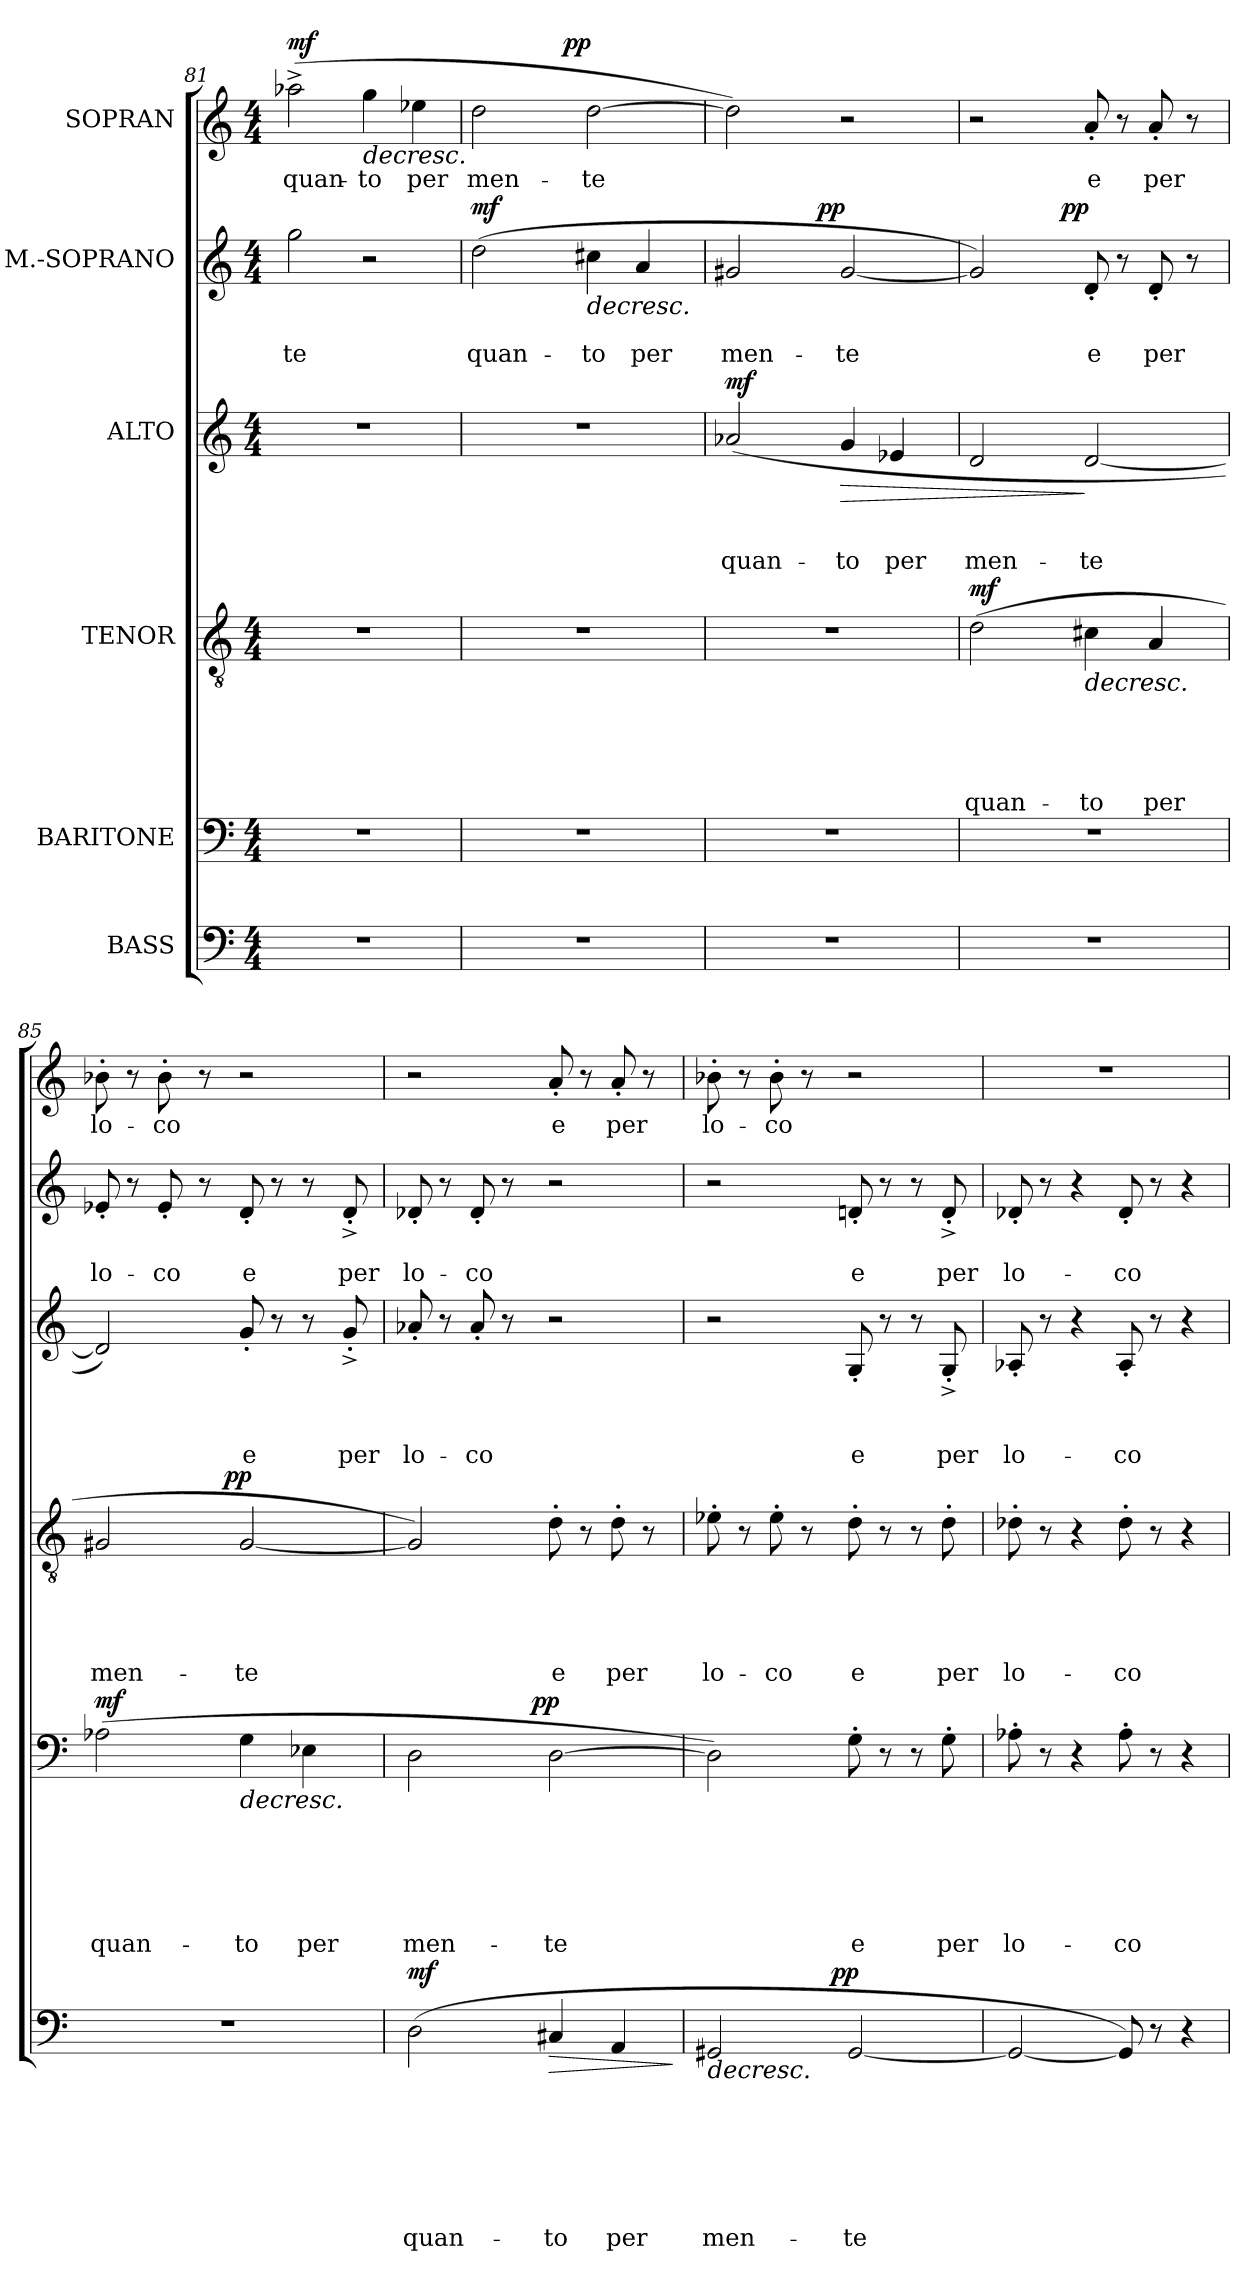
**kern	**text	**text	**text	**text	**text	**text	**text	**dynam	**kern	**text	**text	**text	**text	**text	**text	**dynam	**kern	**text	**text	**text	**text	**text	**dynam	**kern	**text	**text	**text	**dynam	**kern	**text	**text	**dynam	**kern	**text	**dynam
*part6	*part6	*part6	*part6	*part6	*part6	*part6	*part6	*part6	*part5	*part5	*part5	*part5	*part5	*part5	*part5	*part5	*part4	*part4	*part4	*part4	*part4	*part4	*part4	*part3	*part3	*part3	*part3	*part3	*part2	*part2	*part2	*part2	*part1	*part1	*part1
*staff6	*staff6	*staff6	*staff6	*staff6	*staff6	*staff6	*staff6	*staff6	*staff5	*staff5	*staff5	*staff5	*staff5	*staff5	*staff5	*staff5	*staff4	*staff4	*staff4	*staff4	*staff4	*staff4	*staff4	*staff3	*staff3	*staff3	*staff3	*staff3	*staff2	*staff2	*staff2	*staff2	*staff1	*staff1	*staff1
*I"BASS	*	*	*	*	*	*	*	*	*I"BARITONE	*	*	*	*	*	*	*	*I"TENOR	*	*	*	*	*	*	*I"ALTO	*	*	*	*	*I"M.-SOPRANO	*	*	*	*I"SOPRAN	*	*
!!LO:LB:g=z
*clefF4	*	*	*	*	*	*	*	*	*clefF4	*	*	*	*	*	*	*	*clefGv2	*	*	*	*	*	*	*clefG2	*	*	*	*	*clefG2	*	*	*	*clefG2	*	*
*k[]	*	*	*	*	*	*	*	*	*k[]	*	*	*	*	*	*	*	*k[]	*	*	*	*	*	*	*k[]	*	*	*	*	*k[]	*	*	*	*k[]	*	*
*C:	*	*	*	*	*	*	*	*	*C:	*	*	*	*	*	*	*	*C:	*	*	*	*	*	*	*C:	*	*	*	*	*C:	*	*	*	*C:	*	*
*M4/4	*	*	*	*	*	*	*	*	*M4/4	*	*	*	*	*	*	*	*M4/4	*	*	*	*	*	*	*M4/4	*	*	*	*	*M4/4	*	*	*	*M4/4	*	*
=81	=81	=81	=81	=81	=81	=81	=81	=81	=81	=81	=81	=81	=81	=81	=81	=81	=81	=81	=81	=81	=81	=81	=81	=81	=81	=81	=81	=81	=81	=81	=81	=81	=81	=81	=81
!	!	!	!	!	!	!	!	!	!	!	!	!	!	!	!	!	!	!	!	!	!	!	!	!	!	!	!	!	!	!	!LO:LY:b	!	!	!LO:LY:b	!LO:DY:a
1r	.	.	.	.	.	.	.	.	1r	.	.	.	.	.	.	.	1r	.	.	.	.	.	.	1r	.	.	.	.	2gg\	.	-te	.	(>2aa-X^>\	quan-	mf
!	!	!	!	!	!	!	!	!	!	!	!	!	!	!	!	!	!	!	!	!	!	!	!	!	!	!	!	!	!	!	!	!	!	!LO:LY:b	!LO:HP:b
.	.	.	.	.	.	.	.	.	.	.	.	.	.	.	.	.	.	.	.	.	.	.	.	.	.	.	.	.	2r	.	.	.	4gg\	-to	>
!	!	!	!	!	!	!	!	!	!	!	!	!	!	!	!	!	!	!	!	!	!	!	!	!	!	!	!	!	!	!	!	!	!	!LO:LY:b	!
.	.	.	.	.	.	.	.	.	.	.	.	.	.	.	.	.	.	.	.	.	.	.	.	.	.	.	.	.	.	.	.	.	4ee-X\	per	.
=82	=82	=82	=82	=82	=82	=82	=82	=82	=82	=82	=82	=82	=82	=82	=82	=82	=82	=82	=82	=82	=82	=82	=82	=82	=82	=82	=82	=82	=82	=82	=82	=82	=82	=82	=82
!	!	!	!	!	!	!	!	!	!	!	!	!	!	!	!	!	!	!	!	!	!	!	!	!	!	!	!	!	!	!	!LO:LY:b	!LO:DY:a	!	!LO:LY:b	!
*	*	*	*	*	*	*	*	*	*	*	*	*	*	*	*	*	*	*	*	*	*	*	*	*	*	*	*	*	*	*	*	*	*^	*	*
1r	.	.	.	.	.	.	.	.	1r	.	.	.	.	.	.	.	1r	.	.	.	.	.	.	1r	.	.	.	.	(>2dd\	.	quan-	mf	2dd\	3ryy	men-	.
.	.	.	.	.	.	.	.	.	.	.	.	.	.	.	.	.	.	.	.	.	.	.	.	.	.	.	.	.	.	.	.	.	.	12ryy	.	.
.	.	.	.	.	.	.	.	.	.	.	.	.	.	.	.	.	.	.	.	.	.	.	.	.	.	.	.	.	.	.	.	.	.	96ryy	.	.
!	!	!	!	!	!	!	!	!	!	!	!	!	!	!	!	!	!	!	!	!	!	!	!	!	!	!	!	!	!	!	!	!	!	!	!	!LO:DY:a
.	.	.	.	.	.	.	.	.	.	.	.	.	.	.	.	.	.	.	.	.	.	.	.	.	.	.	.	.	.	.	.	.	.	3ryy	.	pp
!	!	!	!	!	!	!	!	!	!	!	!	!	!	!	!	!	!	!	!	!	!	!	!	!	!	!	!	!	!	!	!LO:LY:b	!LO:HP:b	!	!	!LO:LY:b	!
.	.	.	.	.	.	.	.	.	.	.	.	.	.	.	.	.	.	.	.	.	.	.	.	.	.	.	.	.	4cc#X\	.	-to	>	[>2dd\	.	-te	]
!	!	!	!	!	!	!	!	!	!	!	!	!	!	!	!	!	!	!	!	!	!	!	!	!	!	!	!	!	!	!	!LO:LY:b	!	!	!	!	!
.	.	.	.	.	.	.	.	.	.	.	.	.	.	.	.	.	.	.	.	.	.	.	.	.	.	.	.	.	4a/	.	per	.	.	.	.	.
.	.	.	.	.	.	.	.	.	.	.	.	.	.	.	.	.	.	.	.	.	.	.	.	.	.	.	.	.	.	.	.	.	.	6ryy	.	.
.	.	.	.	.	.	.	.	.	.	.	.	.	.	.	.	.	.	.	.	.	.	.	.	.	.	.	.	.	.	.	.	.	.	24..ryy	.	.
=83	=83	=83	=83	=83	=83	=83	=83	=83	=83	=83	=83	=83	=83	=83	=83	=83	=83	=83	=83	=83	=83	=83	=83	=83	=83	=83	=83	=83	=83	=83	=83	=83	=83	=83	=83	=83
!	!	!	!	!	!	!	!	!	!	!	!	!	!	!	!	!	!	!	!	!	!	!	!	!	!	!	!LO:LY:b	!LO:DY:a	!	!	!LO:LY:b	!	!	!	!	!
*	*	*	*	*	*	*	*	*	*	*	*	*	*	*	*	*	*	*	*	*	*	*	*	*	*	*	*	*	*^	*	*	*	*v	*v	*	*
1r	.	.	.	.	.	.	.	.	1r	.	.	.	.	.	.	.	1r	.	.	.	.	.	.	(<2a-X/	.	.	quan-	mf	2g#X/	3ryy	.	men-	.	2dd\])	.	.
.	.	.	.	.	.	.	.	.	.	.	.	.	.	.	.	.	.	.	.	.	.	.	.	.	.	.	.	.	.	12ryy	.	.	.	.	.	.
.	.	.	.	.	.	.	.	.	.	.	.	.	.	.	.	.	.	.	.	.	.	.	.	.	.	.	.	.	.	96ryy	.	.	.	.	.	.
!	!	!	!	!	!	!	!	!	!	!	!	!	!	!	!	!	!	!	!	!	!	!	!	!	!	!	!	!	!	!	!	!	!LO:DY:a	!	!	!
.	.	.	.	.	.	.	.	.	.	.	.	.	.	.	.	.	.	.	.	.	.	.	.	.	.	.	.	.	.	3ryy	.	.	pp	.	.	.
!	!	!	!	!	!	!	!	!	!	!	!	!	!	!	!	!	!	!	!	!	!	!	!	!	!	!	!LO:LY:b	!LO:HP:b	!	!	!	!LO:LY:b	!	!	!	!
.	.	.	.	.	.	.	.	.	.	.	.	.	.	.	.	.	.	.	.	.	.	.	.	4g/	.	.	-to	>	[<2g#/	.	.	-te	]	2r	.	.
!	!	!	!	!	!	!	!	!	!	!	!	!	!	!	!	!	!	!	!	!	!	!	!	!	!	!	!LO:LY:b	!	!	!	!	!	!	!	!	!
.	.	.	.	.	.	.	.	.	.	.	.	.	.	.	.	.	.	.	.	.	.	.	.	4e-X/	.	.	per	.	.	.	.	.	.	.	.	.
.	.	.	.	.	.	.	.	.	.	.	.	.	.	.	.	.	.	.	.	.	.	.	.	.	.	.	.	.	.	6ryy	.	.	.	.	.	.
.	.	.	.	.	.	.	.	.	.	.	.	.	.	.	.	.	.	.	.	.	.	.	.	.	.	.	.	.	.	24..ryy	.	.	.	.	.	.
=84	=84	=84	=84	=84	=84	=84	=84	=84	=84	=84	=84	=84	=84	=84	=84	=84	=84	=84	=84	=84	=84	=84	=84	=84	=84	=84	=84	=84	=84	=84	=84	=84	=84	=84	=84	=84
!	!	!	!	!	!	!	!	!	!	!	!	!	!	!	!	!	!	!	!	!	!	!LO:LY:b	!LO:DY:a	!	!	!	!LO:LY:b	!	!	!	!	!	!	!	!	!
1r	.	.	.	.	.	.	.	.	1r	.	.	.	.	.	.	.	(>2d\	.	.	.	.	quan-	mf	2d/	.	.	men-	.	2g#/])	3ryy	.	.	.	2r	.	.
.	.	.	.	.	.	.	.	.	.	.	.	.	.	.	.	.	.	.	.	.	.	.	.	.	.	.	.	.	.	12ryy	.	.	.	.	.	.
.	.	.	.	.	.	.	.	.	.	.	.	.	.	.	.	.	.	.	.	.	.	.	.	.	.	.	.	.	.	96ryy	.	.	.	.	.	.
!	!	!	!	!	!	!	!	!	!	!	!	!	!	!	!	!	!	!	!	!	!	!	!	!	!	!	!	!	!	!	!	!	!LO:DY:b	!	!	!
.	.	.	.	.	.	.	.	.	.	.	.	.	.	.	.	.	.	.	.	.	.	.	.	.	.	.	.	.	.	3ryy	.	.	pp	.	.	.
!	!	!	!	!	!	!	!	!	!	!	!	!	!	!	!	!	!	!	!	!	!	!LO:LY:b	!LO:HP:b	!	!	!	!LO:LY:b	!	!	!	!	!LO:LY:b	!	!	!LO:LY:b	!
.	.	.	.	.	.	.	.	.	.	.	.	.	.	.	.	.	4c#X\	.	.	.	.	-to	>	[<2d/	.	.	-te	]	8d'</	.	.	e	.	8a'</	e	.
.	.	.	.	.	.	.	.	.	.	.	.	.	.	.	.	.	.	.	.	.	.	.	.	.	.	.	.	.	8r	.	.	.	.	8r	.	.
!	!	!	!	!	!	!	!	!	!	!	!	!	!	!	!	!	!	!	!	!	!	!LO:LY:b	!	!	!	!	!	!	!	!	!	!LO:LY:b	!	!	!LO:LY:b	!
.	.	.	.	.	.	.	.	.	.	.	.	.	.	.	.	.	4A/	.	.	.	.	per	.	.	.	.	.	.	8d'</	.	.	per	.	8a'</	per	.
.	.	.	.	.	.	.	.	.	.	.	.	.	.	.	.	.	.	.	.	.	.	.	.	.	.	.	.	.	.	6ryy	.	.	.	.	.	.
.	.	.	.	.	.	.	.	.	.	.	.	.	.	.	.	.	.	.	.	.	.	.	.	.	.	.	.	.	8r	.	.	.	.	8r	.	.
.	.	.	.	.	.	.	.	.	.	.	.	.	.	.	.	.	.	.	.	.	.	.	.	.	.	.	.	.	.	24..ryy	.	.	.	.	.	.
=85	=85	=85	=85	=85	=85	=85	=85	=85	=85	=85	=85	=85	=85	=85	=85	=85	=85	=85	=85	=85	=85	=85	=85	=85	=85	=85	=85	=85	=85	=85	=85	=85	=85	=85	=85	=85
!	!	!	!	!	!	!	!	!	!	!	!	!	!	!	!LO:LY:b	!LO:DY:a	!	!	!	!	!	!LO:LY:b	!	!	!	!	!	!	!	!	!	!LO:LY:b	!	!	!LO:LY:b	!
*	*	*	*	*	*	*	*	*	*	*	*	*	*	*	*	*	*^	*	*	*	*	*	*	*	*	*	*	*	*v	*v	*	*	*	*	*	*
1r	.	.	.	.	.	.	.	.	(>2A-X\	.	.	.	.	.	quan-	mf	2G#X/	3ryy	.	.	.	.	men-	.	2d/])	.	.	.	.	8e-X'</	.	lo-	.	8b-X'>\	lo-	.
.	.	.	.	.	.	.	.	.	.	.	.	.	.	.	.	.	.	.	.	.	.	.	.	.	.	.	.	.	.	8r	.	.	.	8r	.	.
!	!	!	!	!	!	!	!	!	!	!	!	!	!	!	!	!	!	!	!	!	!	!	!	!	!	!	!	!	!	!	!	!LO:LY:b	!	!	!LO:LY:b	!
.	.	.	.	.	.	.	.	.	.	.	.	.	.	.	.	.	.	.	.	.	.	.	.	.	.	.	.	.	.	8e-'</	.	-co	.	8b-'>\	-co	.
.	.	.	.	.	.	.	.	.	.	.	.	.	.	.	.	.	.	12.ryy	.	.	.	.	.	.	.	.	.	.	.	.	.	.	.	.	.	.
.	.	.	.	.	.	.	.	.	.	.	.	.	.	.	.	.	.	.	.	.	.	.	.	.	.	.	.	.	.	8r	.	.	.	8r	.	.
!	!	!	!	!	!	!	!	!	!	!	!	!	!	!	!	!	!	!	!	!	!	!	!	!LO:DY:a	!	!	!	!	!	!	!	!	!	!	!	!
.	.	.	.	.	.	.	.	.	.	.	.	.	.	.	.	.	.	3ryy	.	.	.	.	.	pp	.	.	.	.	.	.	.	.	.	.	.	.
!	!	!	!	!	!	!	!	!	!	!	!	!	!	!	!LO:LY:b	!LO:HP:b	!	!	!	!	!	!	!LO:LY:b	!	!	!	!	!LO:LY:b	!	!	!	!LO:LY:b	!	!	!	!
.	.	.	.	.	.	.	.	.	4G\	.	.	.	.	.	-to	>	[<2G#/	.	.	.	.	.	-te	]	8g'</	.	.	e	.	8d'</	.	e	.	2r	.	.
.	.	.	.	.	.	.	.	.	.	.	.	.	.	.	.	.	.	.	.	.	.	.	.	.	8r	.	.	.	.	8r	.	.	.	.	.	.
!	!	!	!	!	!	!	!	!	!	!	!	!	!	!	!LO:LY:b	!	!	!	!	!	!	!	!	!	!	!	!	!	!	!	!	!	!	!	!	!
.	.	.	.	.	.	.	.	.	4E-X\	.	.	.	.	.	per	.	.	.	.	.	.	.	.	.	8r	.	.	.	.	8r	.	.	.	.	.	.
.	.	.	.	.	.	.	.	.	.	.	.	.	.	.	.	.	.	6ryy	.	.	.	.	.	.	.	.	.	.	.	.	.	.	.	.	.	.
!	!	!	!	!	!	!	!	!	!	!	!	!	!	!	!	!	!	!	!	!	!	!	!	!	!	!	!	!LO:LY:b	!	!	!	!LO:LY:b	!	!	!	!
.	.	.	.	.	.	.	.	.	.	.	.	.	.	.	.	.	.	.	.	.	.	.	.	.	8g^<'</	.	.	per	.	8d^<'</	.	per	.	.	.	.
.	.	.	.	.	.	.	.	.	.	.	.	.	.	.	.	.	.	24ryy	.	.	.	.	.	.	.	.	.	.	.	.	.	.	.	.	.	.
=86	=86	=86	=86	=86	=86	=86	=86	=86	=86	=86	=86	=86	=86	=86	=86	=86	=86	=86	=86	=86	=86	=86	=86	=86	=86	=86	=86	=86	=86	=86	=86	=86	=86	=86	=86	=86
!	!	!	!	!	!	!	!LO:LY:b	!LO:DY:a	!	!	!	!	!	!	!LO:LY:b	!	!	!	!	!	!	!	!	!	!	!	!	!LO:LY:b	!	!	!	!LO:LY:b	!	!	!	!
*	*	*	*	*	*	*	*	*	*^	*	*	*	*	*	*	*	*v	*v	*	*	*	*	*	*	*	*	*	*	*	*	*	*	*	*	*	*
(>2D\	.	.	.	.	.	.	quan-	mf	2D\	4ryy	.	.	.	.	.	men-	.	2G#/])	.	.	.	.	.	.	8a-X'</	.	.	lo-	.	8d-X'</	.	lo-	.	2r	.	.
.	.	.	.	.	.	.	.	.	.	.	.	.	.	.	.	.	.	.	.	.	.	.	.	.	8r	.	.	.	.	8r	.	.	.	.	.	.
!	!	!	!	!	!	!	!	!	!	!	!	!	!	!	!	!	!	!	!	!	!	!	!	!	!	!	!	!LO:LY:b	!	!	!	!LO:LY:b	!	!	!	!
.	.	.	.	.	.	.	.	.	.	8ryy	.	.	.	.	.	.	.	.	.	.	.	.	.	.	8a-'</	.	.	-co	.	8d-'</	.	-co	.	.	.	.
.	.	.	.	.	.	.	.	.	.	16ryy	.	.	.	.	.	.	.	.	.	.	.	.	.	.	8r	.	.	.	.	8r	.	.	.	.	.	.
.	.	.	.	.	.	.	.	.	.	64ryy	.	.	.	.	.	.	.	.	.	.	.	.	.	.	.	.	.	.	.	.	.	.	.	.	.	.
!	!	!	!	!	!	!	!	!	!	!	!	!	!	!	!	!	!LO:DY:a	!	!	!	!	!	!	!	!	!	!	!	!	!	!	!	!	!	!	!
.	.	.	.	.	.	.	.	.	.	2ryy	.	.	.	.	.	.	pp	.	.	.	.	.	.	.	.	.	.	.	.	.	.	.	.	.	.	.
!	!	!	!	!	!	!	!LO:LY:b	!LO:HP:b	!	!	!	!	!	!	!	!LO:LY:b	!	!	!	!	!	!	!LO:LY:b	!	!	!	!	!	!	!	!	!	!	!	!LO:LY:b	!
4C#X/	.	.	.	.	.	.	-to	>	[>2D\	.	.	.	.	.	.	-te	]	8d'>\	.	.	.	.	e	.	2r	.	.	.	.	2r	.	.	.	8a'</	e	.
.	.	.	.	.	.	.	.	.	.	.	.	.	.	.	.	.	.	8r	.	.	.	.	.	.	.	.	.	.	.	.	.	.	.	8r	.	.
!	!	!	!	!	!	!	!LO:LY:b	!	!	!	!	!	!	!	!	!	!	!	!	!	!	!	!LO:LY:b	!	!	!	!	!	!	!	!	!	!	!	!LO:LY:b	!
4AA/	.	.	.	.	.	.	per	.	.	.	.	.	.	.	.	.	.	8d'>\	.	.	.	.	per	.	.	.	.	.	.	.	.	.	.	8a'</	per	.
.	.	.	.	.	.	.	.	.	.	.	.	.	.	.	.	.	.	8r	.	.	.	.	.	.	.	.	.	.	.	.	.	.	.	8r	.	.
.	.	.	.	.	.	.	.	.	.	32.ryy	.	.	.	.	.	.	.	.	.	.	.	.	.	.	.	.	.	.	.	.	.	.	.	.	.	.
.	.	.	.	.	.	.	.	]	.	.	.	.	.	.	.	.	.	.	.	.	.	.	.	.	.	.	.	.	.	.	.	.	.	.	.	.
!!LO:PB:g=z
=87	=87	=87	=87	=87	=87	=87	=87	=87	=87	=87	=87	=87	=87	=87	=87	=87	=87	=87	=87	=87	=87	=87	=87	=87	=87	=87	=87	=87	=87	=87	=87	=87	=87	=87	=87	=87
!	!	!	!	!	!	!	!LO:LY:b	!LO:HP:b	!	!	!	!	!	!	!	!	!	!	!	!	!	!	!LO:LY:b	!	!	!	!	!	!	!	!	!	!	!	!LO:LY:b	!
*^	*	*	*	*	*	*	*	*	*v	*v	*	*	*	*	*	*	*	*	*	*	*	*	*	*	*	*	*	*	*	*	*	*	*	*	*	*
2GG#X/	4ryy	.	.	.	.	.	.	men-	>	2D\])	.	.	.	.	.	.	.	8e-X'>\	.	.	.	.	lo-	.	2r	.	.	.	.	2r	.	.	.	8b-X'>\	lo-	.
.	.	.	.	.	.	.	.	.	.	.	.	.	.	.	.	.	.	8r	.	.	.	.	.	.	.	.	.	.	.	.	.	.	.	8r	.	.
!	!	!	!	!	!	!	!	!	!	!	!	!	!	!	!	!	!	!	!	!	!	!	!LO:LY:b	!	!	!	!	!	!	!	!	!	!	!	!LO:LY:b	!
.	8ryy	.	.	.	.	.	.	.	.	.	.	.	.	.	.	.	.	8e-'>\	.	.	.	.	-co	.	.	.	.	.	.	.	.	.	.	8b-'>\	-co	.
.	16ryy	.	.	.	.	.	.	.	.	.	.	.	.	.	.	.	.	8r	.	.	.	.	.	.	.	.	.	.	.	.	.	.	.	8r	.	.
.	64ryy	.	.	.	.	.	.	.	.	.	.	.	.	.	.	.	.	.	.	.	.	.	.	.	.	.	.	.	.	.	.	.	.	.	.	.
!	!	!	!	!	!	!	!	!	!LO:DY:a	!	!	!	!	!	!	!	!	!	!	!	!	!	!	!	!	!	!	!	!	!	!	!	!	!	!	!
.	2ryy	.	.	.	.	.	.	.	pp	.	.	.	.	.	.	.	.	.	.	.	.	.	.	.	.	.	.	.	.	.	.	.	.	.	.	.
!	!	!	!	!	!	!	!	!LO:LY:b	!	!	!	!	!	!	!	!LO:LY:b	!	!	!	!	!	!	!LO:LY:b	!	!	!	!	!LO:LY:b	!	!	!	!LO:LY:b	!	!	!	!
[<2GG#/	.	.	.	.	.	.	.	-te	.	8G'>\	.	.	.	.	.	e	.	8d'>\	.	.	.	.	e	.	8G'</	.	.	e	.	8dn'</	.	e	.	2r	.	.
.	.	.	.	.	.	.	.	.	.	8r	.	.	.	.	.	.	.	8r	.	.	.	.	.	.	8r	.	.	.	.	8r	.	.	.	.	.	.
.	.	.	.	.	.	.	.	.	.	8r	.	.	.	.	.	.	.	8r	.	.	.	.	.	.	8r	.	.	.	.	8r	.	.	.	.	.	.
!	!	!	!	!	!	!	!	!	!	!	!	!	!	!	!	!LO:LY:b	!	!	!	!	!	!	!LO:LY:b	!	!	!	!	!LO:LY:b	!	!	!	!LO:LY:b	!	!	!	!
.	.	.	.	.	.	.	.	.	.	8G'>\	.	.	.	.	.	per	.	8d'>\	.	.	.	.	per	.	8G^<'</	.	.	per	.	8d^<'</	.	per	.	.	.	.
.	32.ryy	.	.	.	.	.	.	.	.	.	.	.	.	.	.	.	.	.	.	.	.	.	.	.	.	.	.	.	.	.	.	.	.	.	.	.
.	.	.	.	.	.	.	.	.	]	.	.	.	.	.	.	.	.	.	.	.	.	.	.	.	.	.	.	.	.	.	.	.	.	.	.	.
=88	=88	=88	=88	=88	=88	=88	=88	=88	=88	=88	=88	=88	=88	=88	=88	=88	=88	=88	=88	=88	=88	=88	=88	=88	=88	=88	=88	=88	=88	=88	=88	=88	=88	=88	=88	=88
!	!	!	!	!	!	!	!	!	!	!	!	!	!	!	!	!LO:LY:b	!	!	!	!	!	!	!LO:LY:b	!	!	!	!	!LO:LY:b	!	!	!	!LO:LY:b	!	!	!	!
*v	*v	*	*	*	*	*	*	*	*	*	*	*	*	*	*	*	*	*	*	*	*	*	*	*	*	*	*	*	*	*	*	*	*	*	*	*
2GG#/_	.	.	.	.	.	.	.	.	8A-X'>\	.	.	.	.	.	lo-	.	8d-X'>\	.	.	.	.	lo-	.	8A-X'</	.	.	lo-	.	8d-X'</	.	lo-	.	1r	.	.
.	.	.	.	.	.	.	.	.	8r	.	.	.	.	.	.	.	8r	.	.	.	.	.	.	8r	.	.	.	.	8r	.	.	.	.	.	.
.	.	.	.	.	.	.	.	.	4r	.	.	.	.	.	.	.	4r	.	.	.	.	.	.	4r	.	.	.	.	4r	.	.	.	.	.	.
!	!	!	!	!	!	!	!	!	!	!	!	!	!	!	!LO:LY:b	!	!	!	!	!	!	!LO:LY:b	!	!	!	!	!LO:LY:b	!	!	!	!LO:LY:b	!	!	!	!
8GG#/])	.	.	.	.	.	.	.	.	8A-'>\	.	.	.	.	.	-co	.	8d-'>\	.	.	.	.	-co	.	8A-'</	.	.	-co	.	8d-'</	.	-co	.	.	.	.
8r	.	.	.	.	.	.	.	.	8r	.	.	.	.	.	.	.	8r	.	.	.	.	.	.	8r	.	.	.	.	8r	.	.	.	.	.	.
4r	.	.	.	.	.	.	.	.	4r	.	.	.	.	.	.	.	4r	.	.	.	.	.	.	4r	.	.	.	.	4r	.	.	.	.	.	.
=	=	=	=	=	=	=	=	=	=	=	=	=	=	=	=	=	=	=	=	=	=	=	=	=	=	=	=	=	=	=	=	=	=	=	=
*-	*-	*-	*-	*-	*-	*-	*-	*-	*-	*-	*-	*-	*-	*-	*-	*-	*-	*-	*-	*-	*-	*-	*-	*-	*-	*-	*-	*-	*-	*-	*-	*-	*-	*-	*-
